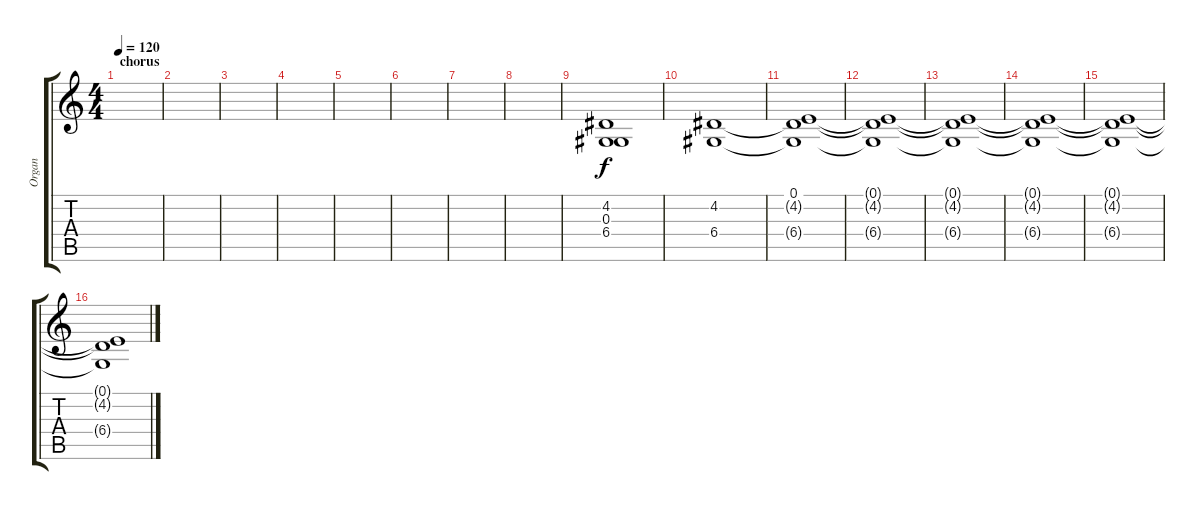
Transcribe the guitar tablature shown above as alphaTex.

\track ("Organ" "Organ") {instrument drawbarorgan}
\staff {score tabs}
\tuning (E4 B3 G3 D3 A2 E2) {hide}
\ts (4 4)
\section ("" "chorus")
\tempo 120
\clef g2
\ks c
|
|
|
|
|
|
|
|
(4.2 0.3 6.4).1{volume 0} |
(4.2 6.4).1{volume 10} |
(0.1 4.2{t} 6.4{t}).1 |
(0.1{t} 4.2{t} 6.4{t}).1 |
(0.1{t} 4.2{t} 6.4{t}).1 |
(0.1{t} 4.2{t} 6.4{t}).1 |
(0.1{t} 4.2{t} 6.4{t}).1 |
(0.1{t} 4.2{t} 6.4{t}).1
